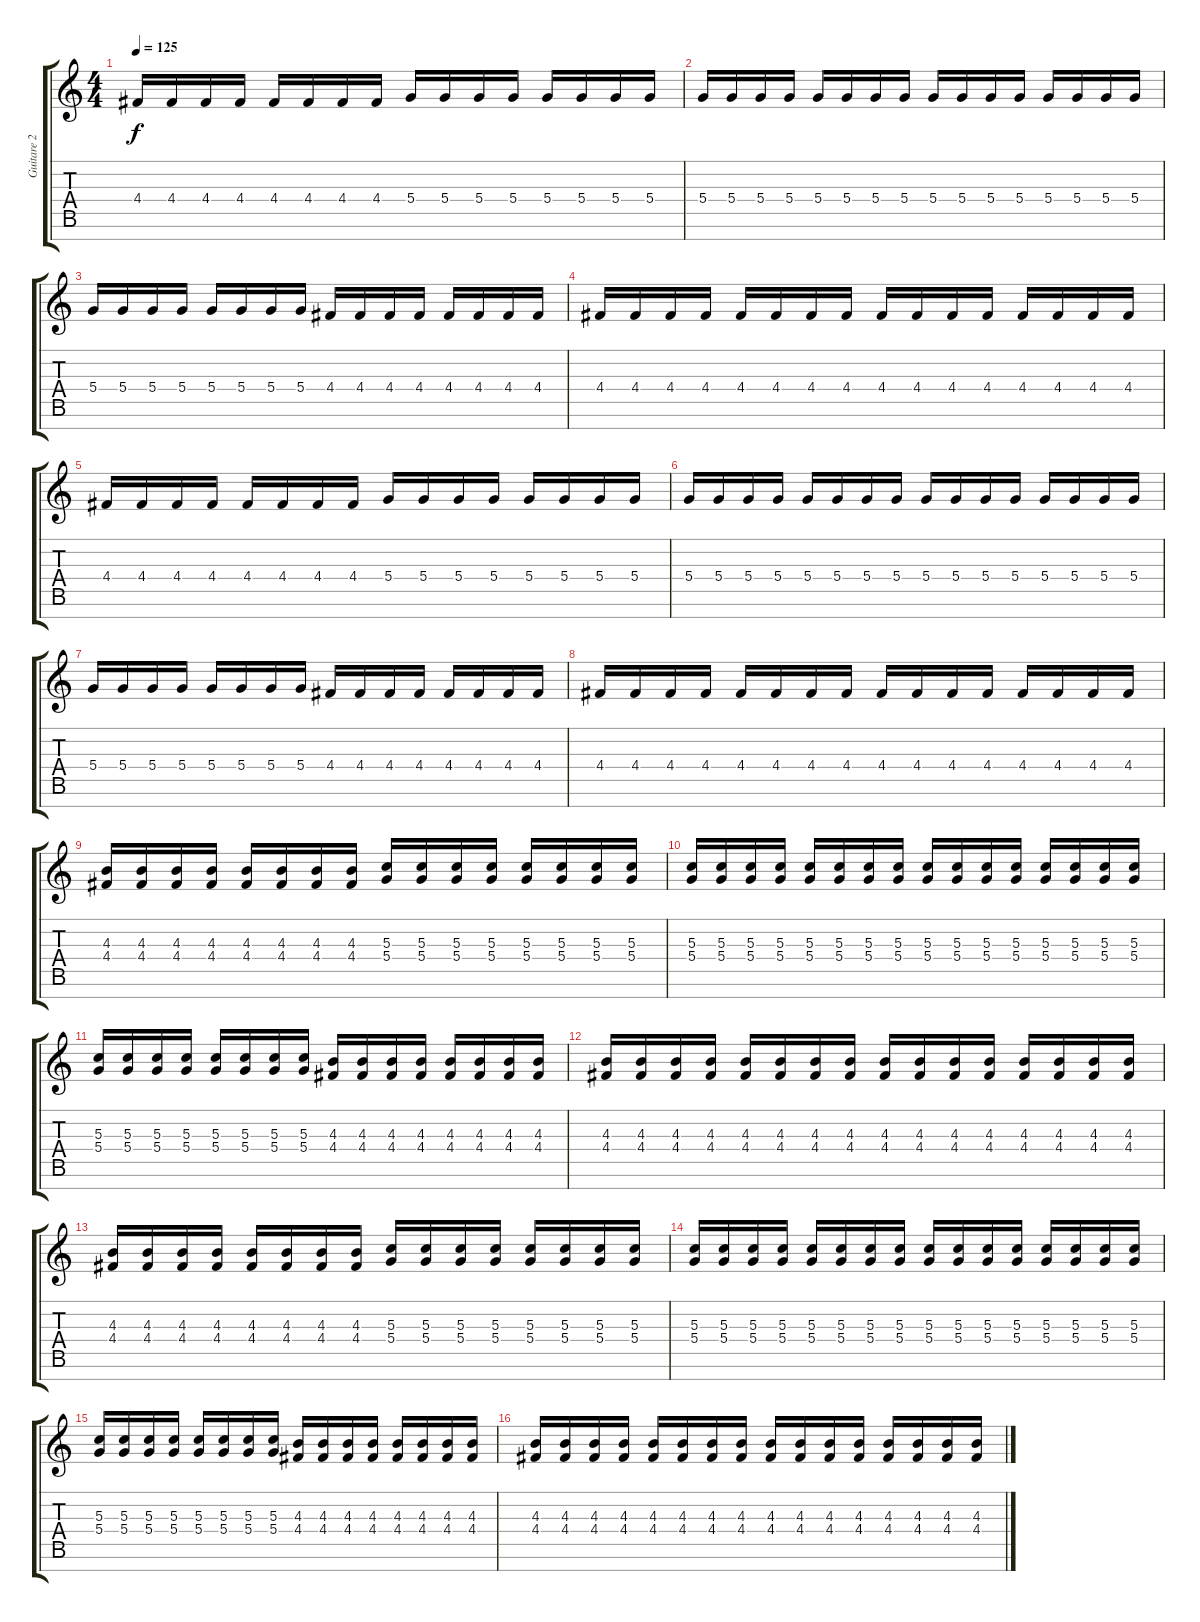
\track ("Guitare 2" "Guitare 2") {instrument distortionguitar}
\staff {score tabs}
\tuning (E4 B3 G3 D3 A2 E2 B1) {hide}
\ts (4 4)
\tempo 125
\clef g2
\ks c
4.4.16{dy f} 4.4.16 4.4.16 4.4.16 4.4.16 4.4.16 4.4.16 4.4.16 5.4.16 5.4.16 5.4.16 5.4.16 5.4.16 5.4.16 5.4.16 5.4.16 |
5.4.16 5.4.16 5.4.16 5.4.16 5.4.16 5.4.16 5.4.16 5.4.16 5.4.16 5.4.16 5.4.16 5.4.16 5.4.16 5.4.16 5.4.16 5.4.16 |
5.4.16 5.4.16 5.4.16 5.4.16 5.4.16 5.4.16 5.4.16 5.4.16 4.4.16 4.4.16 4.4.16 4.4.16 4.4.16 4.4.16 4.4.16 4.4.16 |
4.4.16 4.4.16 4.4.16 4.4.16 4.4.16 4.4.16 4.4.16 4.4.16 4.4.16 4.4.16 4.4.16 4.4.16 4.4.16 4.4.16 4.4.16 4.4.16 |
4.4.16 4.4.16 4.4.16 4.4.16 4.4.16 4.4.16 4.4.16 4.4.16 5.4.16 5.4.16 5.4.16 5.4.16 5.4.16 5.4.16 5.4.16 5.4.16 |
5.4.16 5.4.16 5.4.16 5.4.16 5.4.16 5.4.16 5.4.16 5.4.16 5.4.16 5.4.16 5.4.16 5.4.16 5.4.16 5.4.16 5.4.16 5.4.16 |
5.4.16 5.4.16 5.4.16 5.4.16 5.4.16 5.4.16 5.4.16 5.4.16 4.4.16 4.4.16 4.4.16 4.4.16 4.4.16 4.4.16 4.4.16 4.4.16 |
4.4.16 4.4.16 4.4.16 4.4.16 4.4.16 4.4.16 4.4.16 4.4.16 4.4.16 4.4.16 4.4.16 4.4.16 4.4.16 4.4.16 4.4.16 4.4.16 |
(4.3 4.4).16 (4.3 4.4).16 (4.3 4.4).16 (4.3 4.4).16 (4.3 4.4).16 (4.3 4.4).16 (4.3 4.4).16 (4.3 4.4).16 (5.3 5.4).16 (5.3 5.4).16 (5.3 5.4).16 (5.3 5.4).16 (5.3 5.4).16 (5.3 5.4).16 (5.3 5.4).16 (5.3 5.4).16 |
(5.3 5.4).16 (5.3 5.4).16 (5.3 5.4).16 (5.3 5.4).16 (5.3 5.4).16 (5.3 5.4).16 (5.3 5.4).16 (5.3 5.4).16 (5.3 5.4).16 (5.3 5.4).16 (5.3 5.4).16 (5.3 5.4).16 (5.3 5.4).16 (5.3 5.4).16 (5.3 5.4).16 (5.3 5.4).16 |
(5.3 5.4).16 (5.3 5.4).16 (5.3 5.4).16 (5.3 5.4).16 (5.3 5.4).16 (5.3 5.4).16 (5.3 5.4).16 (5.3 5.4).16 (4.3 4.4).16 (4.3 4.4).16 (4.3 4.4).16 (4.3 4.4).16 (4.3 4.4).16 (4.3 4.4).16 (4.3 4.4).16 (4.3 4.4).16 |
(4.3 4.4).16 (4.3 4.4).16 (4.3 4.4).16 (4.3 4.4).16 (4.3 4.4).16 (4.3 4.4).16 (4.3 4.4).16 (4.3 4.4).16 (4.3 4.4).16 (4.3 4.4).16 (4.3 4.4).16 (4.3 4.4).16 (4.3 4.4).16 (4.3 4.4).16 (4.3 4.4).16 (4.3 4.4).16 |
(4.3 4.4).16 (4.3 4.4).16 (4.3 4.4).16 (4.3 4.4).16 (4.3 4.4).16 (4.3 4.4).16 (4.3 4.4).16 (4.3 4.4).16 (5.3 5.4).16 (5.3 5.4).16 (5.3 5.4).16 (5.3 5.4).16 (5.3 5.4).16 (5.3 5.4).16 (5.3 5.4).16 (5.3 5.4).16 |
(5.3 5.4).16 (5.3 5.4).16 (5.3 5.4).16 (5.3 5.4).16 (5.3 5.4).16 (5.3 5.4).16 (5.3 5.4).16 (5.3 5.4).16 (5.3 5.4).16 (5.3 5.4).16 (5.3 5.4).16 (5.3 5.4).16 (5.3 5.4).16 (5.3 5.4).16 (5.3 5.4).16 (5.3 5.4).16 |
(5.3 5.4).16 (5.3 5.4).16 (5.3 5.4).16 (5.3 5.4).16 (5.3 5.4).16 (5.3 5.4).16 (5.3 5.4).16 (5.3 5.4).16 (4.3 4.4).16 (4.3 4.4).16 (4.3 4.4).16 (4.3 4.4).16 (4.3 4.4).16 (4.3 4.4).16 (4.3 4.4).16 (4.3 4.4).16 |
(4.3 4.4).16 (4.3 4.4).16 (4.3 4.4).16 (4.3 4.4).16 (4.3 4.4).16 (4.3 4.4).16 (4.3 4.4).16 (4.3 4.4).16 (4.3 4.4).16 (4.3 4.4).16 (4.3 4.4).16 (4.3 4.4).16 (4.3 4.4).16 (4.3 4.4).16 (4.3 4.4).16 (4.3 4.4).16
